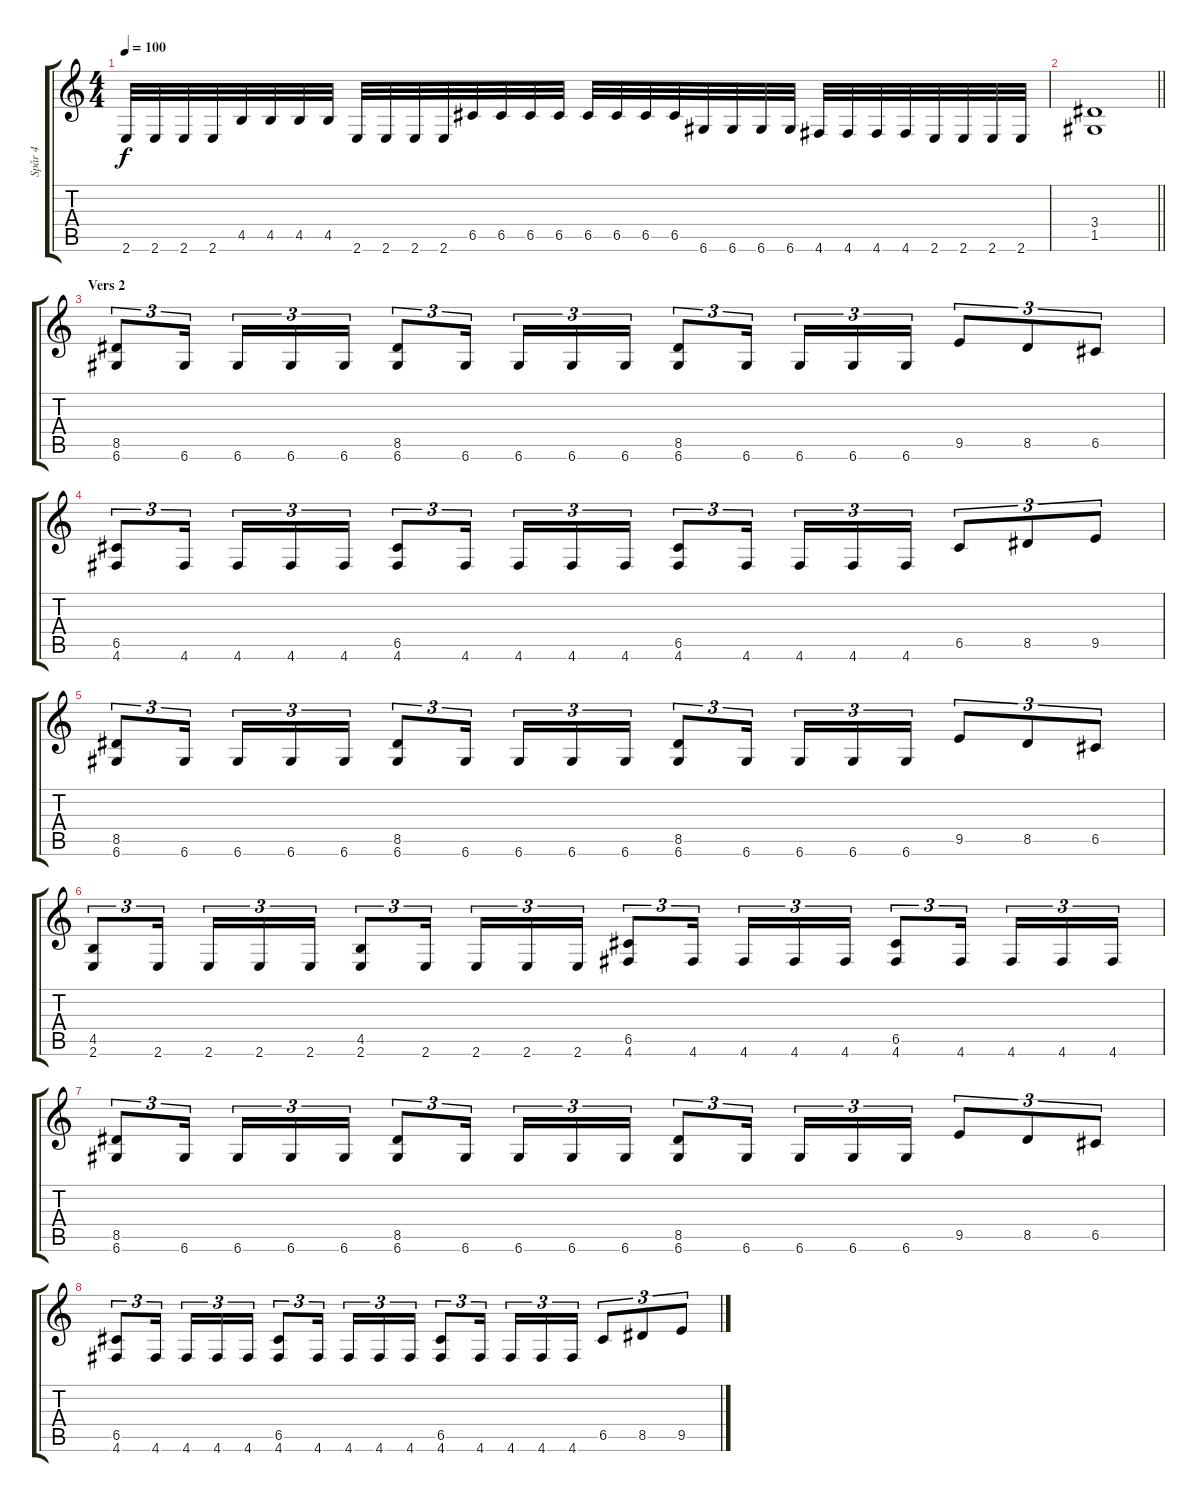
\track ("Spår 4" "Spår 4") {solo instrument distortionguitar}
\staff {score tabs}
\tuning (D4 A3 F3 C3 G2 D2) {hide}
\ts (4 4)
\tempo 100
\clef g2
\ks c
2.6.32{dy f} 2.6.32 2.6.32 2.6.32 4.5.32 4.5.32 4.5.32 4.5.32 2.6.32 2.6.32 2.6.32 2.6.32 6.5.32 6.5.32 6.5.32 6.5.32 6.5.32 6.5.32 6.5.32 6.5.32 6.6.32 6.6.32 6.6.32 6.6.32 4.6.32 4.6.32 4.6.32 4.6.32 2.6.32 2.6.32 2.6.32 2.6.32 |
\barLineRight lightlight
(3.4 1.5).1 |
\section ("" "Vers 2")
(8.5 6.6).8{tu (3 2)} 6.6.16{tu (3 2) beam splitsecondary} 6.6.16{tu (3 2)} 6.6.16{tu (3 2)} 6.6.16{tu (3 2)} (8.5 6.6).8{tu (3 2)} 6.6.16{tu (3 2) beam splitsecondary} 6.6.16{tu (3 2)} 6.6.16{tu (3 2)} 6.6.16{tu (3 2)} (8.5 6.6).8{tu (3 2)} 6.6.16{tu (3 2) beam splitsecondary} 6.6.16{tu (3 2)} 6.6.16{tu (3 2)} 6.6.16{tu (3 2)} 9.5.8{tu (3 2)} 8.5.8{tu (3 2)} 6.5.8{tu (3 2)} |
(6.5 4.6).8{tu (3 2)} 4.6.16{tu (3 2) beam splitsecondary} 4.6.16{tu (3 2)} 4.6.16{tu (3 2)} 4.6.16{tu (3 2)} (6.5 4.6).8{tu (3 2)} 4.6.16{tu (3 2) beam splitsecondary} 4.6.16{tu (3 2)} 4.6.16{tu (3 2)} 4.6.16{tu (3 2)} (6.5 4.6).8{tu (3 2)} 4.6.16{tu (3 2) beam splitsecondary} 4.6.16{tu (3 2)} 4.6.16{tu (3 2)} 4.6.16{tu (3 2)} 6.5.8{tu (3 2)} 8.5.8{tu (3 2)} 9.5.8{tu (3 2)} |
(8.5 6.6).8{tu (3 2)} 6.6.16{tu (3 2) beam splitsecondary} 6.6.16{tu (3 2)} 6.6.16{tu (3 2)} 6.6.16{tu (3 2)} (8.5 6.6).8{tu (3 2)} 6.6.16{tu (3 2) beam splitsecondary} 6.6.16{tu (3 2)} 6.6.16{tu (3 2)} 6.6.16{tu (3 2)} (8.5 6.6).8{tu (3 2)} 6.6.16{tu (3 2) beam splitsecondary} 6.6.16{tu (3 2)} 6.6.16{tu (3 2)} 6.6.16{tu (3 2)} 9.5.8{tu (3 2)} 8.5.8{tu (3 2)} 6.5.8{tu (3 2)} |
(4.5 2.6).8{tu (3 2)} 2.6.16{tu (3 2) beam splitsecondary} 2.6.16{tu (3 2)} 2.6.16{tu (3 2)} 2.6.16{tu (3 2)} (4.5 2.6).8{tu (3 2)} 2.6.16{tu (3 2) beam splitsecondary} 2.6.16{tu (3 2)} 2.6.16{tu (3 2)} 2.6.16{tu (3 2)} (6.5 4.6).8{tu (3 2)} 4.6.16{tu (3 2) beam splitsecondary} 4.6.16{tu (3 2)} 4.6.16{tu (3 2)} 4.6.16{tu (3 2)} (6.5 4.6).8{tu (3 2)} 4.6.16{tu (3 2) beam splitsecondary} 4.6.16{tu (3 2)} 4.6.16{tu (3 2)} 4.6.16{tu (3 2)} |
(8.5 6.6).8{tu (3 2)} 6.6.16{tu (3 2) beam splitsecondary} 6.6.16{tu (3 2)} 6.6.16{tu (3 2)} 6.6.16{tu (3 2)} (8.5 6.6).8{tu (3 2)} 6.6.16{tu (3 2) beam splitsecondary} 6.6.16{tu (3 2)} 6.6.16{tu (3 2)} 6.6.16{tu (3 2)} (8.5 6.6).8{tu (3 2)} 6.6.16{tu (3 2) beam splitsecondary} 6.6.16{tu (3 2)} 6.6.16{tu (3 2)} 6.6.16{tu (3 2)} 9.5.8{tu (3 2)} 8.5.8{tu (3 2)} 6.5.8{tu (3 2)} |
(6.5 4.6).8{tu (3 2)} 4.6.16{tu (3 2) beam splitsecondary} 4.6.16{tu (3 2)} 4.6.16{tu (3 2)} 4.6.16{tu (3 2)} (6.5 4.6).8{tu (3 2)} 4.6.16{tu (3 2) beam splitsecondary} 4.6.16{tu (3 2)} 4.6.16{tu (3 2)} 4.6.16{tu (3 2)} (6.5 4.6).8{tu (3 2)} 4.6.16{tu (3 2) beam splitsecondary} 4.6.16{tu (3 2)} 4.6.16{tu (3 2)} 4.6.16{tu (3 2)} 6.5.8{tu (3 2)} 8.5.8{tu (3 2)} 9.5.8{tu (3 2)}
